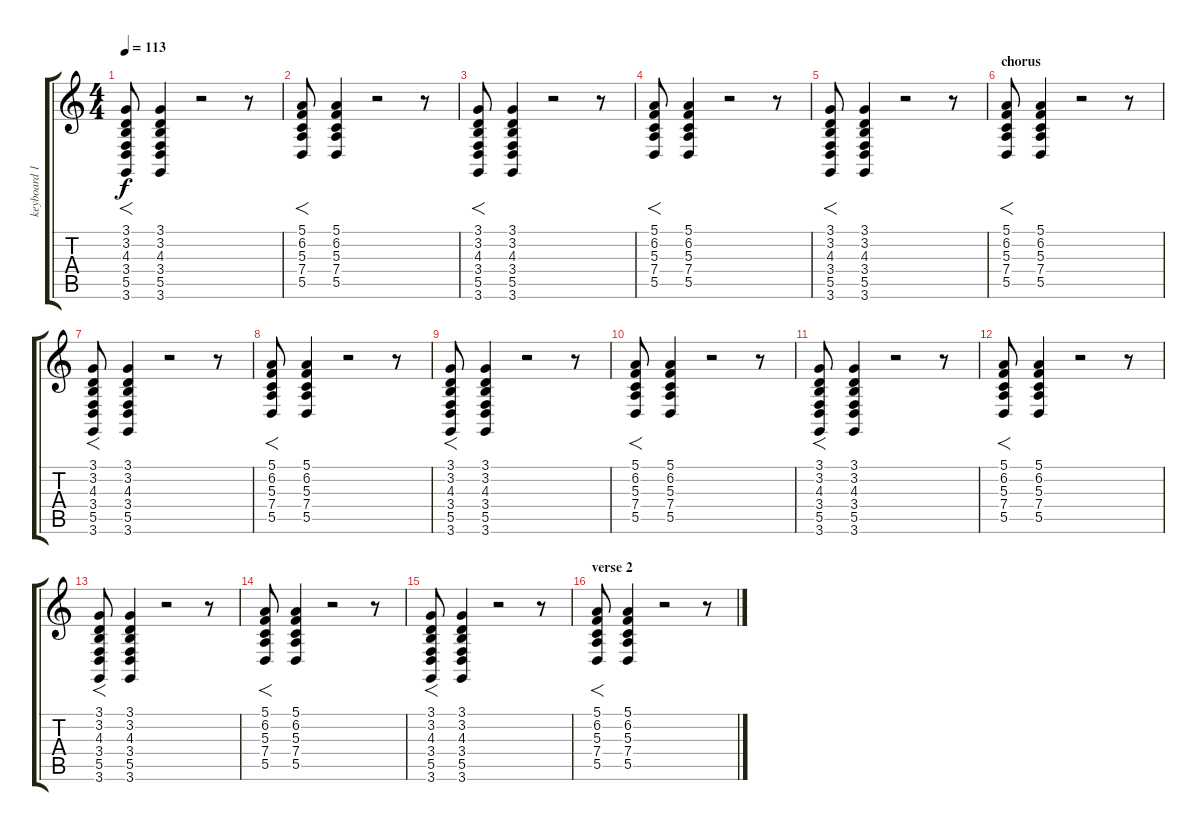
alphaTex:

\track ("keyboard 1" "keyboard 1") {instrument fx4atmosphere}
\staff {score tabs}
\tuning (E4 B3 G3 D3 A2 E2) {hide}
\ts (4 4)
\tempo 113
\clef g2
\ks c
(3.1 3.2 4.3 3.4 5.5 3.6).8{f dy f} (3.1 3.2 4.3 3.4 5.5 3.6).4 r.2 r.8 |
(5.1 6.2 5.3 7.4 5.5).8{f} (5.1 6.2 5.3 7.4 5.5).4 r.2 r.8 |
(3.1 3.2 4.3 3.4 5.5 3.6).8{f} (3.1 3.2 4.3 3.4 5.5 3.6).4 r.2 r.8 |
(5.1 6.2 5.3 7.4 5.5).8{f} (5.1 6.2 5.3 7.4 5.5).4 r.2 r.8 |
(3.1 3.2 4.3 3.4 5.5 3.6).8{f} (3.1 3.2 4.3 3.4 5.5 3.6).4 r.2 r.8 |
\section ("" "chorus")
(5.1 6.2 5.3 7.4 5.5).8{f} (5.1 6.2 5.3 7.4 5.5).4 r.2 r.8 |
(3.1 3.2 4.3 3.4 5.5 3.6).8{f} (3.1 3.2 4.3 3.4 5.5 3.6).4 r.2 r.8 |
(5.1 6.2 5.3 7.4 5.5).8{f} (5.1 6.2 5.3 7.4 5.5).4 r.2 r.8 |
(3.1 3.2 4.3 3.4 5.5 3.6).8{f} (3.1 3.2 4.3 3.4 5.5 3.6).4 r.2 r.8 |
(5.1 6.2 5.3 7.4 5.5).8{f} (5.1 6.2 5.3 7.4 5.5).4 r.2 r.8 |
(3.1 3.2 4.3 3.4 5.5 3.6).8{f} (3.1 3.2 4.3 3.4 5.5 3.6).4 r.2 r.8 |
(5.1 6.2 5.3 7.4 5.5).8{f} (5.1 6.2 5.3 7.4 5.5).4 r.2 r.8 |
(3.1 3.2 4.3 3.4 5.5 3.6).8{f} (3.1 3.2 4.3 3.4 5.5 3.6).4 r.2 r.8 |
(5.1 6.2 5.3 7.4 5.5).8{f} (5.1 6.2 5.3 7.4 5.5).4 r.2 r.8 |
(3.1 3.2 4.3 3.4 5.5 3.6).8{f} (3.1 3.2 4.3 3.4 5.5 3.6).4 r.2 r.8 |
\section ("" "verse 2")
(5.1 6.2 5.3 7.4 5.5).8{f} (5.1 6.2 5.3 7.4 5.5).4 r.2 r.8
